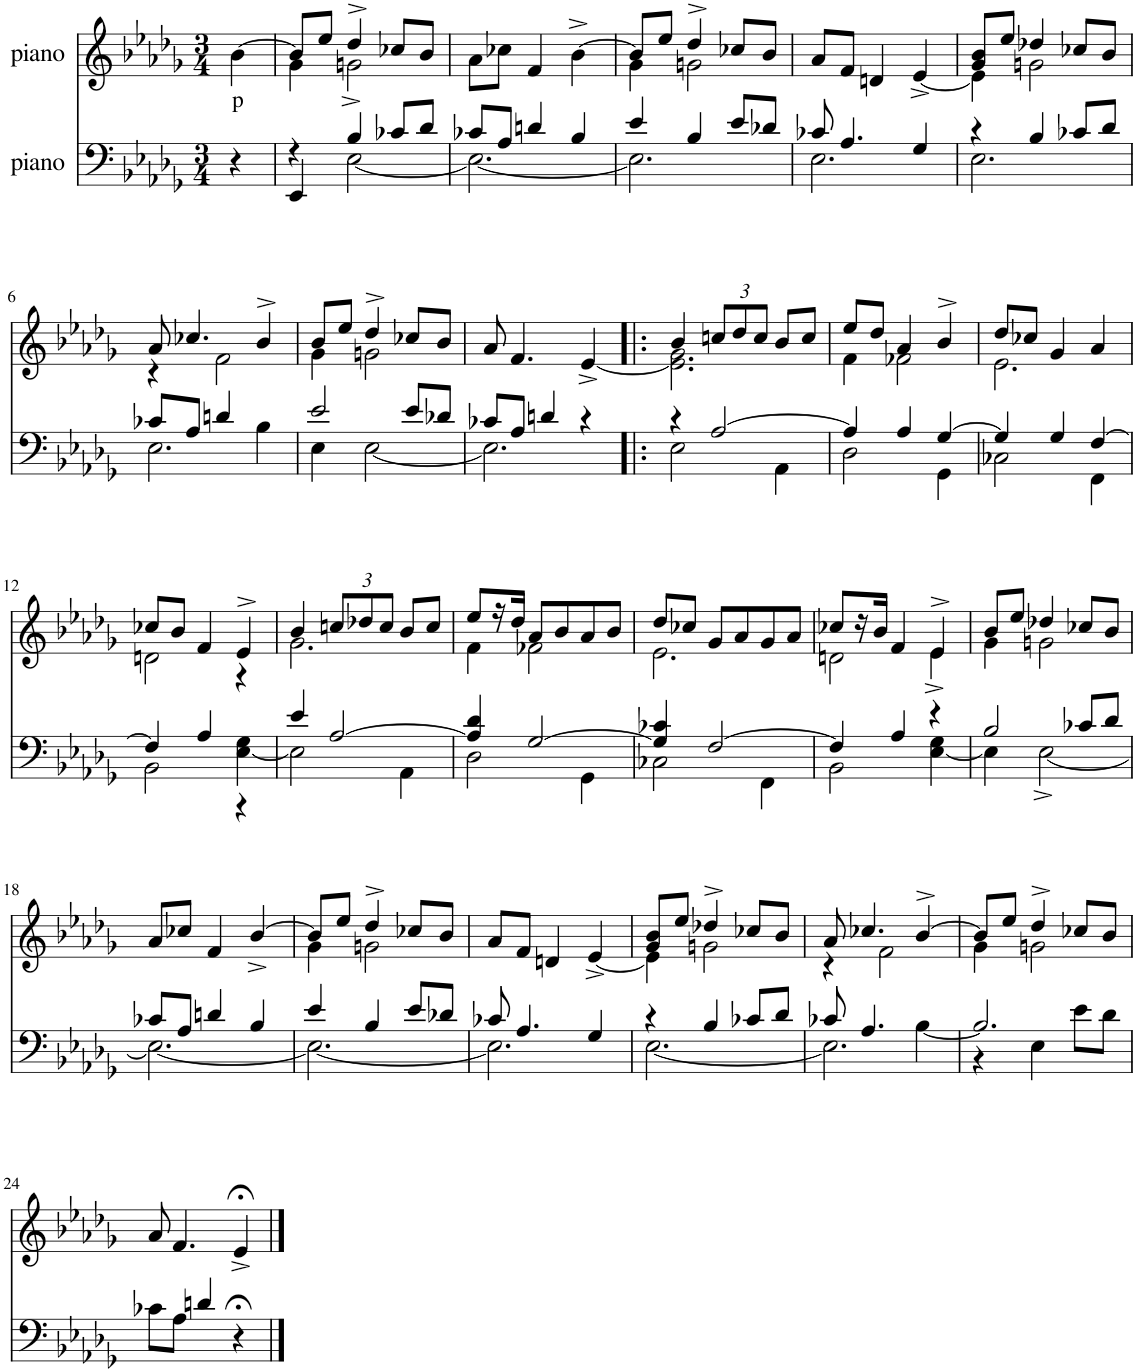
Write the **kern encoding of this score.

**kern	**kern	**text
*part2	*part1	*part1
*staff2	*staff1	*staff1
*I"piano	*I"piano	*
*I'Pno	*I'Pno	*
*clefF4	*clefG2	*
*k[b-e-a-d-g-]	*k[b-e-a-d-g-]	*
*b-:	*b-:	*
*M3/4	*M3/4	*
=	=	=
!	!	!LO:LY:b
4r	[4b-\	p
=1	=1	=1
*^	*^	*
4r	4EE-/	8b-/L]	4g-\	.
.	.	8ee-/J	.	.
4B-/	[2E-\	4dd-^/	2gn^\	.
8c-X/L	.	8cc-X/L	.	.
8d-/J	.	8b-/J	.	.
*	*	*v	*v	*
=2	=2	=2	=2
8c-X/L	2.E-\_	8a-\L	.
8A-/J	.	8cc-X\J	.
4dn/	.	4f/	.
4B-/	.	[4b-^\	.
=3	=3	=3	=3
*	*	*^	*
4e-/	2.E-\]	8b-/L]	4g-\	.
.	.	8ee-/J	.	.
4B-/	.	4dd-^/	2gn\	.
8e-/L	.	8cc-X/L	.	.
8d-X/J	.	8b-/J	.	.
*	*	*v	*v	*
=4	=4	=4	=4
8c-X/	2.E-\	8a-/L	.
4.A-/	.	8f/J	.
.	.	4dn/	.
4G-/	.	[4e-^/	.
=5	=5	=5	=5
*	*	*^	*
4r	2.E-\	8g-/ 8b-/L	4e-\]	.
.	.	8ee-/J	.	.
4B-/	.	4dd-X/	2gn\	.
8c-X/L	.	8cc-X/L	.	.
8d-/J	.	8b-/J	.	.
!!LO:LB:g=z	!!
=6	=6	=6	=6	=6
8c-X/L	2.E-\	8a-/	4r	.
8A-/J	.	4.cc-X/	.	.
4dn/	.	.	2f\	.
4B-\	.	4b-^/	.	.
=7	=7	=7	=7	=7
2e-/	4E-\	8b-/L	4g-\	.
.	.	8ee-/J	.	.
.	[2E-\	4dd-^/	2gn\	.
8e-/L	.	8cc-X/L	.	.
8d-X/J	.	8b-/J	.	.
*	*	*v	*v	*
=8	=8	=8	=8
8c-X/L	2.E-\]	8a-/	.
8A-/J	.	4.f/	.
4dn/	.	.	.
4r	.	[4e-^/	.
=9!|:	=9!|:	=9!|:	=9!|:
*	*	*^	*
4r	2E-\	4b-/	2.e-\] 2.g-\	.
*	*	*Xbrackettup	*	*
[2A-/	.	12ccn/L	.	.
.	.	12dd-/	.	.
.	.	12cc/J	.	.
.	4AA-\	8b-/L	.	.
.	.	8cc/J	.	.
=10	=10	=10	=10	=10
4A-/]	2D-\	8ee-/L	4f\	.
.	.	8dd-/J	.	.
4A-/	.	4a-/	2f-X\	.
[4G-/	4GG-\	4b-^/	.	.
=11	=11	=11	=11	=11
4G-/]	2C-X\	8dd-/L	2.e-\	.
.	.	8cc-X/J	.	.
4G-/	.	4g-/	.	.
[4F/	4FF\	4a-/	.	.
!!LO:LB:g=z	!!
=12	=12	=12	=12	=12
2BB-\	4F/]	8cc-X/L	2dn\	.
.	.	8b-/J	.	.
.	4A-/	4f/	.	.
[4E-\ 4G-\	4r	4e-^/	4r	.
=13	=13	=13	=13	=13
4e-/	2E-\]	4b-/	2.g-\	.
[2A-/	.	12ccn/L	.	.
.	.	12dd-X/	.	.
.	.	12cc/J	.	.
.	4AA-\	8b-/L	.	.
.	.	8cc/J	.	.
=14	=14	=14	=14	=14
4A-/] 4d-/	2D-\	8ee-/L	4f\	.
.	.	16r	.	.
.	.	16dd-/JJ	.	.
[2G-/	.	8a-/L	2f-X\	.
.	.	8b-/	.	.
.	4GG-\	8a-/	.	.
.	.	8b-/J	.	.
=15	=15	=15	=15	=15
4G-/] 4c-X/	2C-X\	8dd-/L	2.e-\	.
.	.	8cc-X/J	.	.
[2F/	.	8g-/L	.	.
.	.	8a-/	.	.
.	4FF\	8g-/	.	.
.	.	8a-/J	.	.
=16	=16	=16	=16	=16
4F/]	2BB-\	8cc-X/L	2dn\	.
.	.	16r	.	.
.	.	16b-/JJ	.	.
4A-/	.	4f/	.	.
4r	[4E-\ 4G-\	4e-^/	4e-^\	.
=17	=17	=17	=17	=17
2B-/	4E-\]	8b-/L	4g-\	.
.	.	8ee-/J	.	.
.	[2E-^\	4dd-X/	2gn\	.
8c-X/L	.	8cc-X/L	.	.
8d-/J	.	8b-/J	.	.
*	*	*v	*v	*
!!LO:LB:g=z
=18	=18	=18	=18
8c-X/L	2.E-\_	8a-/L	.
8A-/J	.	8cc-X/J	.
4dn/	.	4f/	.
4B-/	.	[4b-^/	.
=19	=19	=19	=19
*	*	*^	*
4e-/	2.E-\_	8b-/L]	4g-\	.
.	.	8ee-/J	.	.
4B-/	.	4dd-^/	2gn\	.
8e-/L	.	8cc-X/L	.	.
8d-X/J	.	8b-/J	.	.
*	*	*v	*v	*
=20	=20	=20	=20
8c-X/	2.E-\]	8a-/L	.
4.A-/	.	8f/J	.
.	.	4dn/	.
4G-/	.	[4e-^/	.
=21	=21	=21	=21
*	*	*^	*
4r	[2.E-\	8g-/ 8b-/L	4e-\]	.
.	.	8ee-/J	.	.
4B-/	.	4dd-X^/	2gn\	.
8c-X/L	.	8cc-X/L	.	.
8d-/J	.	8b-/J	.	.
=22	=22	=22	=22	=22
8c-X/	2.E-\]	8a-/	4r	.
4.A-/	.	4.cc-X/	.	.
.	.	.	2f\	.
[4B-\	.	[4b-^/	.	.
=23	=23	=23	=23	=23
2.B-/]	4r	8b-/L]	4g-\	.
.	.	8ee-/J	.	.
.	4E-\	4dd-^/	2gn\	.
.	8e-\L	8cc-X/L	.	.
.	8d-\J	8b-/J	.	.
*v	*v	*	*	*
*	*v	*v	*
!!LO:LB:g=z
=24	=24	=24
8c-X\L	8a-/	.
8A-\J	4.f/	.
4dn/	.	.
4r;<	4e-;<^/	.
==	==	==
*-	*-	*-
